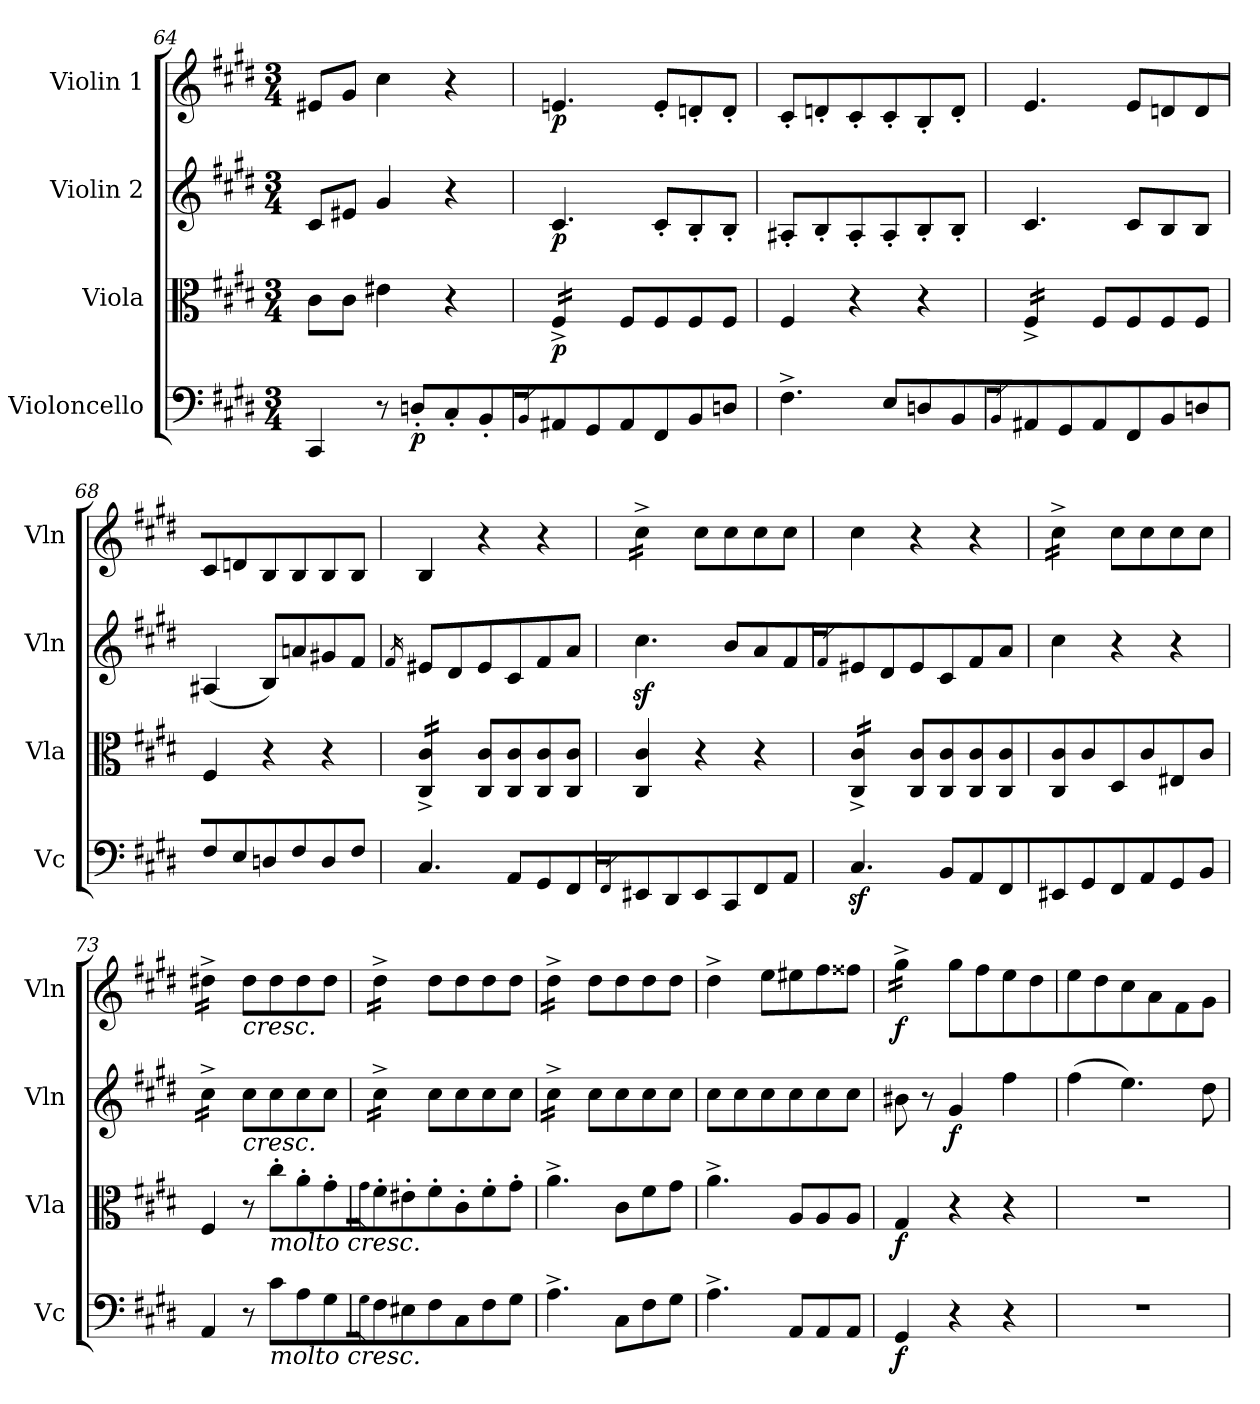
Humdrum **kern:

**kern	**dynam	**kern	**dynam	**kern	**dynam	**kern	**dynam
*part4	*part4	*part3	*part3	*part2	*part2	*part1	*part1
*staff4	*staff4	*staff3	*staff3	*staff2	*staff2	*staff1	*staff1
*I"Violoncello	*	*I"Viola	*	*I"Violin 2	*	*I"Violin 1	*
*I'Vc	*	*I'Vla	*	*I'Vln	*	*I'Vln	*
*clefF4	*	*clefC3	*	*clefG2	*	*clefG2	*
*k[f#c#g#d#]	*	*k[f#c#g#d#]	*	*k[f#c#g#d#]	*	*k[f#c#g#d#]	*
*M3/4	*	*M3/4	*	*M3/4	*	*M3/4	*
=64	=64	=64	=64	=64	=64	=64	=64
4CC#/	.	8c#\L	.	8c#/L	.	8e#X/L	.
.	.	8c#\J	.	8e#X/J	.	8g#/J	.
8r	.	4e#X\	.	4g#/	.	4cc#\	.
!	!LO:DY:b	!	!	!	!	!	!
8Dn'/L	p	.	.	.	.	.	.
8C#'/	.	4r	.	4r	.	4r	.
8BB'/	.	.	.	.	.	.	.
=65	=65	=65	=65	=65	=65	=65	=65
16qBB/	.	.	.	.	.	.	.
!	!	!	!LO:DY:b	!	!LO:DY:b	!	!LO:DY:b
*	*	*tremolo	*	*	*	*	*
8AA#X/	.	16F#^/LL	p	4.c#/	p	4.en/	p
.	.	16F#^/	.	.	.	.	.
8GG#/	.	16F#^/	.	.	.	.	.
.	.	16F#^/JJ	.	.	.	.	.
*	*	*Xtremolo	*	*	*	*	*
8AA#/	.	8F#/L	.	.	.	.	.
8FF#/	.	8F#/	.	8c#'/L	.	8e'/L	.
8BB/	.	8F#/	.	8B'/	.	8dn'/	.
8Dn/J	.	8F#/J	.	8B'/J	.	8d'/J	.
!!LO:LB:g=z
=66	=66	=66	=66	=66	=66	=66	=66
4.F#^\	.	4F#/	.	8A#X'/L	.	8c#'/L	.
.	.	.	.	8B'/	.	8dn'/	.
.	.	4r	.	8A#'/	.	8c#'/	.
8E/L	.	.	.	8A#'/	.	8c#'/	.
8Dn/	.	4r	.	8B'/	.	8B'/	.
8BB/	.	.	.	8B'/J	.	8d'/J	.
=67	=67	=67	=67	=67	=67	=67	=67
16qBB/	.	.	.	.	.	.	.
*	*	*tremolo	*	*	*	*	*
8AA#X/	.	16F#^/LL	.	4.c#/	.	4.e/	.
.	.	16F#^/	.	.	.	.	.
8GG#/	.	16F#^/	.	.	.	.	.
.	.	16F#^/JJ	.	.	.	.	.
*	*	*Xtremolo	*	*	*	*	*
8AA#/	.	8F#/L	.	.	.	.	.
8FF#/	.	8F#/	.	8c#/L	.	8e/L	.
8BB/	.	8F#/	.	8B/	.	8dn/	.
8Dn/	.	8F#/J	.	8B/J	.	8d/	.
=68	=68	=68	=68	=68	=68	=68	=68
8F#/	.	4F#/	.	(4A#X/	.	8c#/	.
8E/	.	.	.	.	.	8dn/	.
8Dn/	.	4r	.	8B/L)	.	8B/	.
8F#/	.	.	.	8an/	.	8B/	.
8D/	.	4r	.	8g#X/	.	8B/	.
8F#/J	.	.	.	8f#/J	.	8B/J	.
!!LO:LB:g=z
=69	=69	=69	=69	=69	=69	=69	=69
.	.	.	.	16qf#/	.	.	.
*	*	*tremolo	*	*	*	*	*
4.C#/	.	16C#/^ 16c#/^LL	.	8e#X/L	.	4B/	.
.	.	16C#/^ 16c#/^	.	.	.	.	.
.	.	16C#/^ 16c#/^	.	8d#/	.	.	.
.	.	16C#/^ 16c#/^JJ	.	.	.	.	.
*	*	*Xtremolo	*	*	*	*	*
.	.	8C#/ 8c#/L	.	8e#/	.	4r	.
8AA/L	.	8C#/ 8c#/	.	8c#/	.	.	.
8GG#/	.	8C#/ 8c#/	.	8f#/	.	4r	.
8FF#/	.	8C#/ 8c#/J	.	8a/J	.	.	.
=70	=70	=70	=70	=70	=70	=70	=70
16qFF#/	.	.	.	.	.	.	.
*	*	*	*	*	*	*tremolo	*
8EE#X/	.	4C#/ 4c#/	.	4.cc#z<\	.	16cc#^\LL	.
.	.	.	.	.	.	16cc#^\	.
8DD#/	.	.	.	.	.	16cc#^\	.
.	.	.	.	.	.	16cc#^\JJ	.
*	*	*	*	*	*	*Xtremolo	*
8EE#/	.	4r	.	.	.	8cc#\L	.
8CC#/	.	.	.	8b/L	.	8cc#\	.
8FF#/	.	4r	.	8a/	.	8cc#\	.
8AA/J	.	.	.	8f#/	.	8cc#\J	.
=71	=71	=71	=71	=71	=71	=71	=71
.	.	.	.	16qf#/	.	.	.
*	*	*tremolo	*	*	*	*	*
4.C#z</	.	16C#/^ 16c#/^LL	.	8e#X/	.	4cc#\	.
.	.	16C#/^ 16c#/^	.	.	.	.	.
.	.	16C#/^ 16c#/^	.	8d#/	.	.	.
.	.	16C#/^ 16c#/^JJ	.	.	.	.	.
*	*	*Xtremolo	*	*	*	*	*
.	.	8C#/ 8c#/L	.	8e#/	.	4r	.
8BB/L	.	8C#/ 8c#/	.	8c#/	.	.	.
8AA/	.	8C#/ 8c#/	.	8f#/	.	4r	.
8FF#/	.	8C#/ 8c#/	.	8a/J	.	.	.
=72	=72	=72	=72	=72	=72	=72	=72
*	*	*	*	*	*	*tremolo	*
8EE#X/	.	8C#/ 8c#/	.	4cc#\	.	16cc#^\LL	.
.	.	.	.	.	.	16cc#^\	.
8GG#/	.	8c#/	.	.	.	16cc#^\	.
.	.	.	.	.	.	16cc#^\JJ	.
*	*	*	*	*	*	*Xtremolo	*
8FF#/	.	8D#/	.	4r	.	8cc#\L	.
8AA/	.	8c#/	.	.	.	8cc#\	.
8GG#/	.	8E#X/	.	4r	.	8cc#\	.
8BB/J	.	8c#/J	.	.	.	8cc#\J	.
=73	=73	=73	=73	=73	=73	=73	=73
*	*	*	*	*tremolo	*	*	*
*	*	*	*	*	*	*tremolo	*
4AA/	.	4F#/	.	16cc#^\LL	.	16dd#X^\LL	.
.	.	.	.	16cc#^\	.	16dd#X^\	.
.	.	.	.	16cc#^\	.	16dd#X^\	.
.	.	.	.	16cc#^\JJ	.	16dd#X^\JJ	.
*	*	*	*	*	*	*Xtremolo	*
*	*	*	*	*Xtremolo	*	*	*
!	!	!	!	!	!	!LO:TX:b:i:t=cresc.	!
!	!	!	!	!LO:TX:b:i:t=cresc.	!	!	!
8r	.	8r	.	8cc#\L	.	8dd#\L	.
!	!	!LO:TX:b:i:t=molto cresc.	!	!	!	!	!
!LO:TX:b:i:t=molto cresc.	!	!	!	!	!	!	!
8c#\L	.	8cc#'\L	.	8cc#\	.	8dd#\	.
8A\	.	8a'\	.	8cc#\	.	8dd#\	.
8G#\	.	8g#'\	.	8cc#\J	.	8dd#\J	.
=74	=74	=74	=74	=74	=74	=74	=74
16qG#/	.	16qg#/	.	.	.	.	.
*	*	*	*	*tremolo	*	*	*
*	*	*	*	*	*	*tremolo	*
8F#\	.	8f#'\	.	16cc#^\LL	.	16dd#^\LL	.
.	.	.	.	16cc#^\	.	16dd#^\	.
8E#X\	.	8e#X'\	.	16cc#^\	.	16dd#^\	.
.	.	.	.	16cc#^\JJ	.	16dd#^\JJ	.
*	*	*	*	*	*	*Xtremolo	*
*	*	*	*	*Xtremolo	*	*	*
8F#\	.	8f#'\	.	8cc#\L	.	8dd#\L	.
8C#\	.	8c#'\	.	8cc#\	.	8dd#\	.
8F#\	.	8f#'\	.	8cc#\	.	8dd#\	.
8G#\J	.	8g#'\J	.	8cc#\J	.	8dd#\J	.
=75	=75	=75	=75	=75	=75	=75	=75
*	*	*	*	*tremolo	*	*	*
*	*	*	*	*	*	*tremolo	*
4.A^\	.	4.a^\	.	16cc#^\LL	.	16dd#^\LL	.
.	.	.	.	16cc#^\	.	16dd#^\	.
.	.	.	.	16cc#^\	.	16dd#^\	.
.	.	.	.	16cc#^\JJ	.	16dd#^\JJ	.
*	*	*	*	*	*	*Xtremolo	*
*	*	*	*	*Xtremolo	*	*	*
.	.	.	.	8cc#\L	.	8dd#\L	.
8C#\L	.	8c#\L	.	8cc#\	.	8dd#\	.
8F#\	.	8f#\	.	8cc#\	.	8dd#\	.
8G#\J	.	8g#\J	.	8cc#\J	.	8dd#\J	.
!!LO:LB:g=z
=76	=76	=76	=76	=76	=76	=76	=76
4.A^\	.	4.a^\	.	8cc#\L	.	4dd#^\	.
.	.	.	.	8cc#\	.	.	.
.	.	.	.	8cc#\	.	8ee\L	.
8AA/L	.	8A/L	.	8cc#\	.	8ee#X\	.
8AA/	.	8A/	.	8cc#\	.	8ff#\	.
8AA/J	.	8A/J	.	8cc#\J	.	8ff##X\J	.
=77	=77	=77	=77	=77	=77	=77	=77
!	!LO:DY:b	!	!LO:DY:b	!	!	!	!LO:DY:b
*	*	*	*	*	*	*tremolo	*
4GG#/	f	4G#/	f	8b#X\	.	16gg#^\LL	f
.	.	.	.	.	.	16gg#^\	.
.	.	.	.	8r	.	16gg#^\	.
.	.	.	.	.	.	16gg#^\JJ	.
*	*	*	*	*	*	*Xtremolo	*
!	!	!	!	!	!LO:DY:b	!	!
4r	.	4r	.	4g#/	f	8gg#\L	.
.	.	.	.	.	.	8ff#\	.
4r	.	4r	.	4ff#\	.	8ee\	.
.	.	.	.	.	.	8dd#\	.
=78	=78	=78	=78	=78	=78	=78	=78
2.r	.	2.r	.	(4ff#\	.	8ee\	.
.	.	.	.	.	.	8dd#\	.
.	.	.	.	4.ee\)	.	8cc#\	.
.	.	.	.	.	.	8a\	.
.	.	.	.	.	.	8f#\	.
.	.	.	.	8dd#\	.	8g#\J	.
=	=	=	=	=	=	=	=
*-	*-	*-	*-	*-	*-	*-	*-
